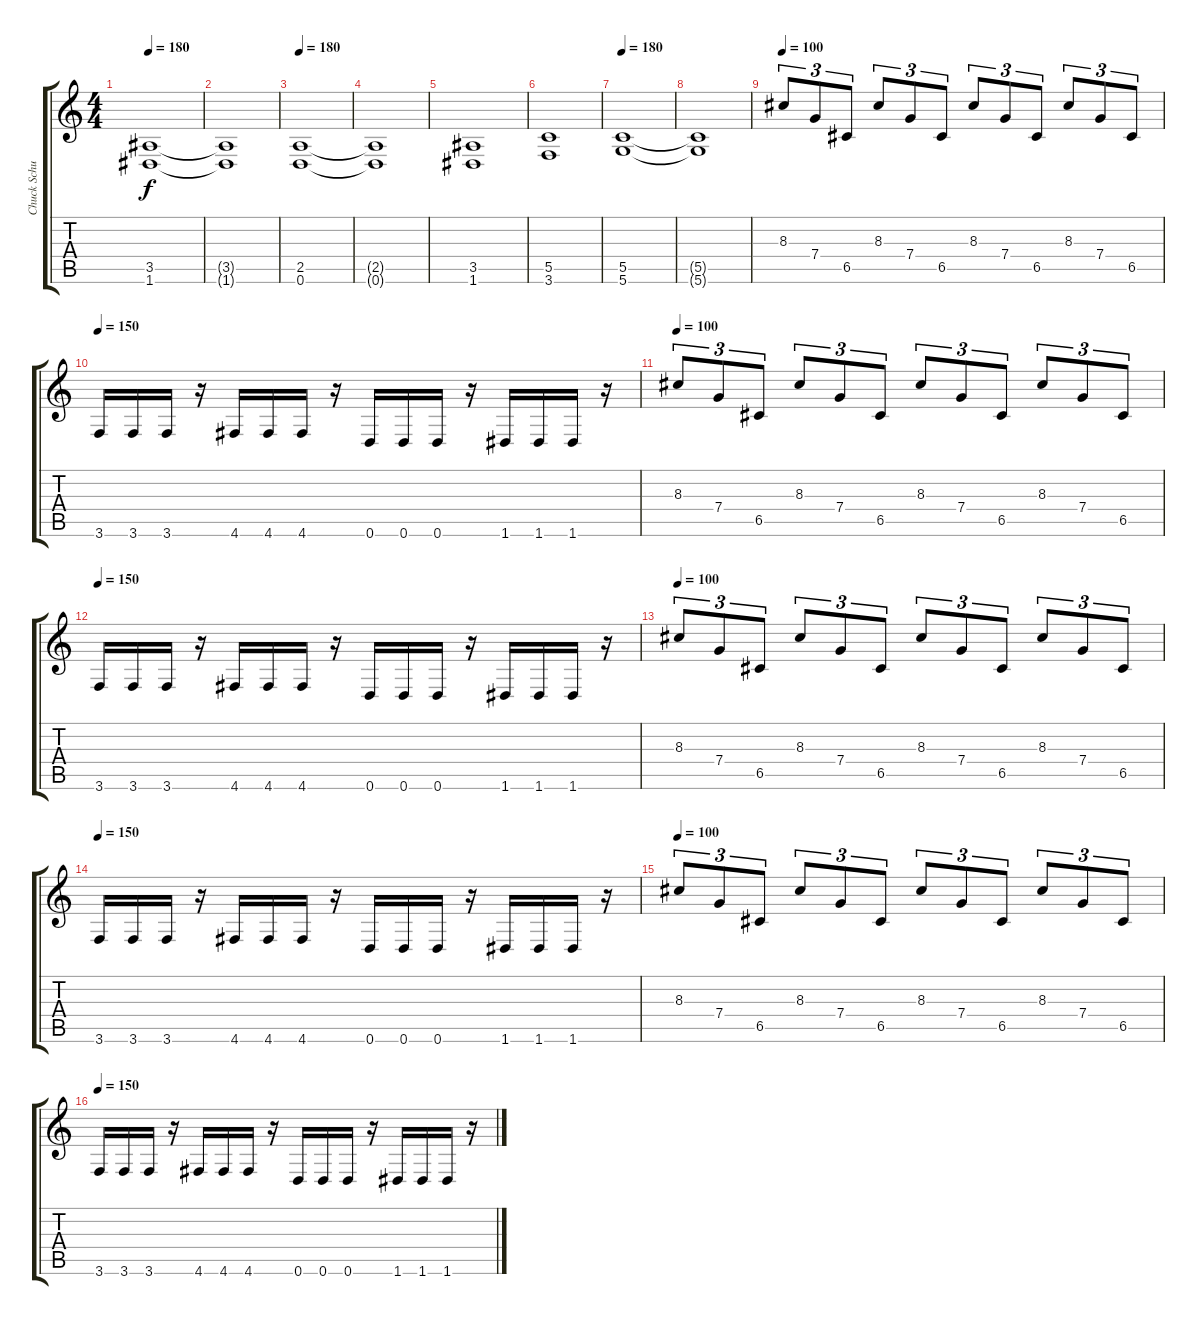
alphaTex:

\track ("Chuck Schuldiner" "Chuck Schu") {instrument distortionguitar}
\staff {score tabs}
\tuning (D4 A3 F3 C3 G2 D2) {hide}
\ts (4 4)
\tempo 180
\clef g2
\ks c
(3.5 1.6).1{dy f} |
(3.5{t} 1.6{t}).1 |
\tempo 180
(2.5 0.6).1 |
(2.5{t} 0.6{t}).1 |
(3.5 1.6).1 |
(5.5 3.6).1 |
\tempo 180
(5.5 5.6).1 |
(5.5{t} 5.6{t}).1 |
\tempo 100
8.3.8{tu (3 2)} 7.4.8{tu (3 2)} 6.5.8{tu (3 2)} 8.3.8{tu (3 2)} 7.4.8{tu (3 2)} 6.5.8{tu (3 2)} 8.3.8{tu (3 2)} 7.4.8{tu (3 2)} 6.5.8{tu (3 2)} 8.3.8{tu (3 2)} 7.4.8{tu (3 2)} 6.5.8{tu (3 2)} |
\tempo 150
3.6.16 3.6.16 3.6.16 r.16 4.6.16 4.6.16 4.6.16 r.16 0.6.16 0.6.16 0.6.16 r.16 1.6.16 1.6.16 1.6.16 r.16 |
\tempo 100
8.3.8{tu (3 2)} 7.4.8{tu (3 2)} 6.5.8{tu (3 2)} 8.3.8{tu (3 2)} 7.4.8{tu (3 2)} 6.5.8{tu (3 2)} 8.3.8{tu (3 2)} 7.4.8{tu (3 2)} 6.5.8{tu (3 2)} 8.3.8{tu (3 2)} 7.4.8{tu (3 2)} 6.5.8{tu (3 2)} |
\tempo 150
3.6.16 3.6.16 3.6.16 r.16 4.6.16 4.6.16 4.6.16 r.16 0.6.16 0.6.16 0.6.16 r.16 1.6.16 1.6.16 1.6.16 r.16 |
\tempo 100
8.3.8{tu (3 2)} 7.4.8{tu (3 2)} 6.5.8{tu (3 2)} 8.3.8{tu (3 2)} 7.4.8{tu (3 2)} 6.5.8{tu (3 2)} 8.3.8{tu (3 2)} 7.4.8{tu (3 2)} 6.5.8{tu (3 2)} 8.3.8{tu (3 2)} 7.4.8{tu (3 2)} 6.5.8{tu (3 2)} |
\tempo 150
3.6.16 3.6.16 3.6.16 r.16 4.6.16 4.6.16 4.6.16 r.16 0.6.16 0.6.16 0.6.16 r.16 1.6.16 1.6.16 1.6.16 r.16 |
\tempo 100
8.3.8{tu (3 2)} 7.4.8{tu (3 2)} 6.5.8{tu (3 2)} 8.3.8{tu (3 2)} 7.4.8{tu (3 2)} 6.5.8{tu (3 2)} 8.3.8{tu (3 2)} 7.4.8{tu (3 2)} 6.5.8{tu (3 2)} 8.3.8{tu (3 2)} 7.4.8{tu (3 2)} 6.5.8{tu (3 2)} |
\tempo 150
3.6.16 3.6.16 3.6.16 r.16 4.6.16 4.6.16 4.6.16 r.16 0.6.16 0.6.16 0.6.16 r.16 1.6.16 1.6.16 1.6.16 r.16
